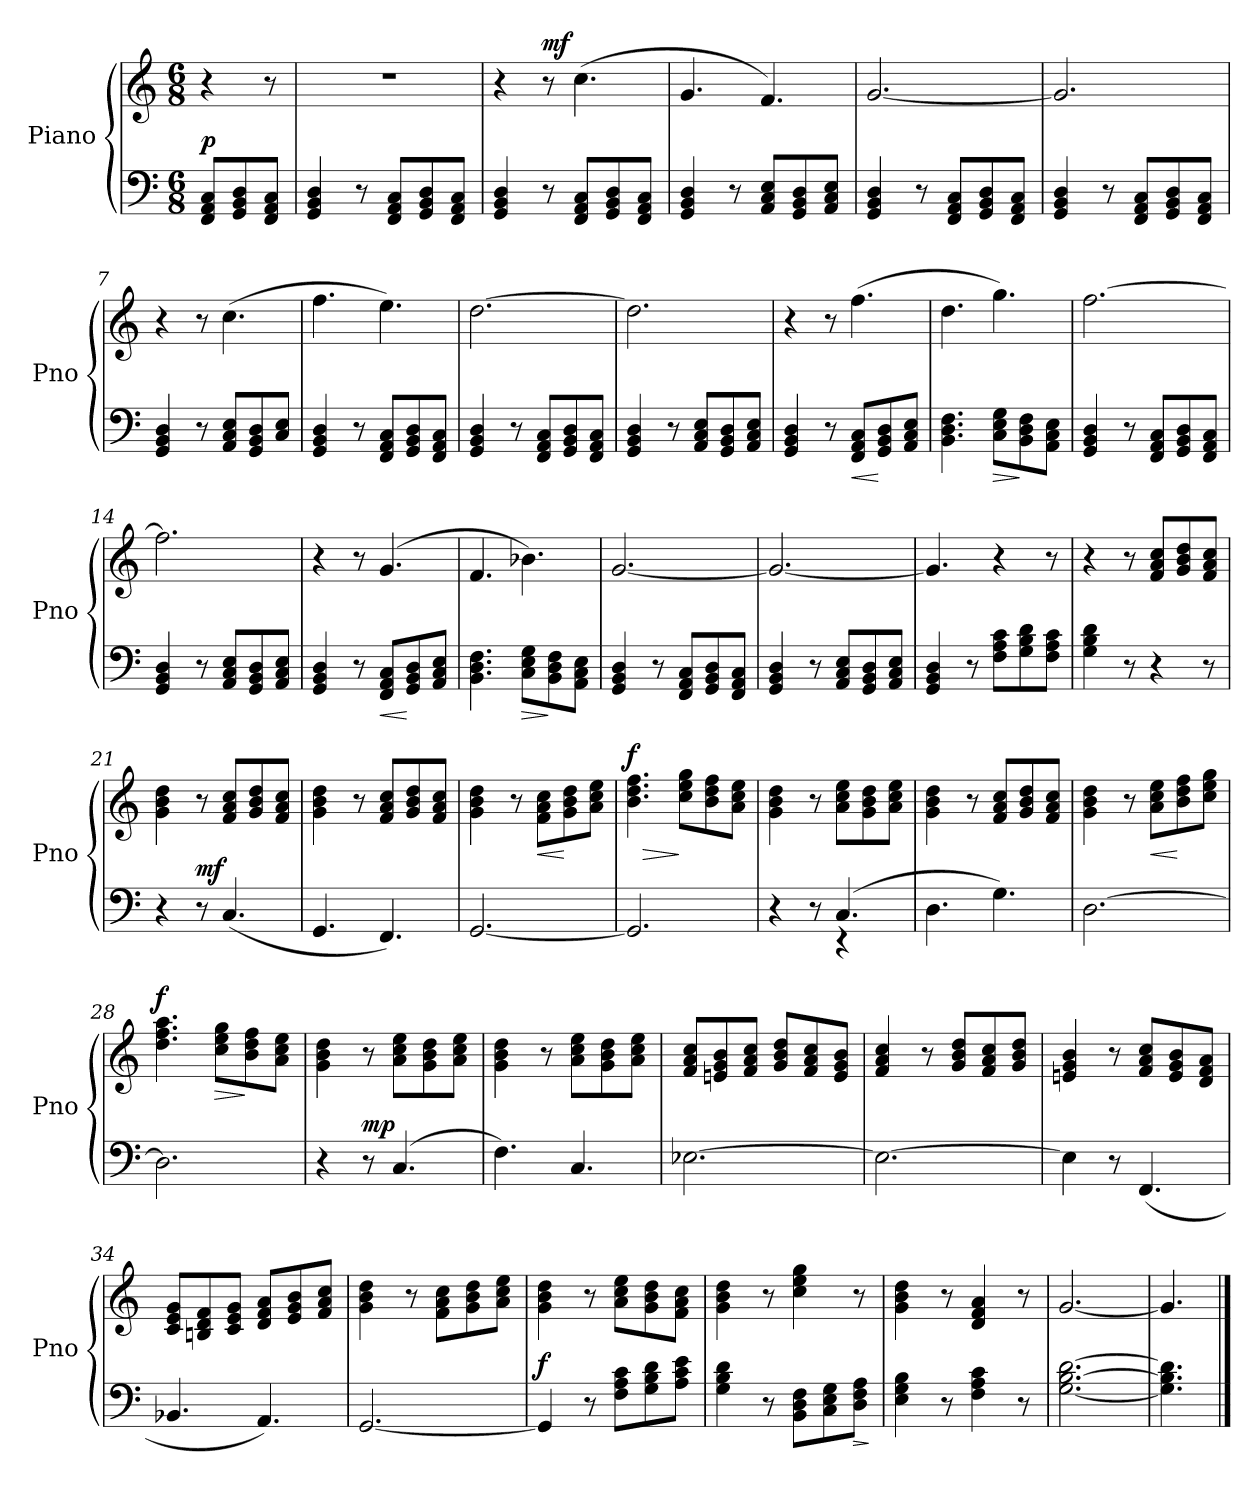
**kern	**dynam	**kern	**dynam
*part2	*part2	*part1	*part1
*staff2	*staff2	*staff1	*staff1
*I"Piano	*	*I"Piano	*
*I'Pno	*	*I'Pno	*
*clefF4	*	*clefG2	*
*k[]	*	*k[]	*
*M6/8	*	*M6/8	*
*MM84	*	*MM84	*
=1	=1	=1	=1
!	!LO:DY:a	!	!
8FF/ 8AA/ 8C/L	p	4r	.
8GG/ 8BB/ 8D/	.	.	.
8FF/ 8AA/ 8C/J	.	8r	.
=2	=2	=2	=2
4GG/ 4BB/ 4D/	.	2.r	.
8r	.	.	.
8FF/ 8AA/ 8C/L	.	.	.
8GG/ 8BB/ 8D/	.	.	.
8FF/ 8AA/ 8C/J	.	.	.
=3	=3	=3	=3
4GG/ 4BB/ 4D/	.	4r	.
!	!	!	!LO:DY:a
8r	.	8r	mf
8FF/ 8AA/ 8C/L	.	(4.cc\	.
8GG/ 8BB/ 8D/	.	.	.
8FF/ 8AA/ 8C/J	.	.	.
=4	=4	=4	=4
4GG/ 4BB/ 4D/	.	4.g/	.
8r	.	.	.
8AA/ 8C/ 8E/L	.	4.f/)	.
8GG/ 8BB/ 8D/	.	.	.
8AA/ 8C/ 8E/J	.	.	.
!!LO:LB:g=z
=5	=5	=5	=5
4GG/ 4BB/ 4D/	.	[2.g/	.
8r	.	.	.
8FF/ 8AA/ 8C/L	.	.	.
8GG/ 8BB/ 8D/	.	.	.
8FF/ 8AA/ 8C/J	.	.	.
=6	=6	=6	=6
4GG/ 4BB/ 4D/	.	2.g/]	.
8r	.	.	.
8FF/ 8AA/ 8C/L	.	.	.
8GG/ 8BB/ 8D/	.	.	.
8FF/ 8AA/ 8C/J	.	.	.
=7	=7	=7	=7
4GG/ 4BB/ 4D/	.	4r	.
8r	.	8r	.
8AA/ 8C/ 8E/L	.	(4.cc\	.
8GG/ 8BB/ 8D/	.	.	.
8C/ 8E/J	.	.	.
=8	=8	=8	=8
4GG/ 4BB/ 4D/	.	4.ff\	.
8r	.	.	.
8FF/ 8AA/ 8C/L	.	4.ee\)	.
8GG/ 8BB/ 8D/	.	.	.
8FF/ 8AA/ 8C/J	.	.	.
!!LO:LB:g=z
=9	=9	=9	=9
4GG/ 4BB/ 4D/	.	[2.dd\	.
8r	.	.	.
8FF/ 8AA/ 8C/L	.	.	.
8GG/ 8BB/ 8D/	.	.	.
8FF/ 8AA/ 8C/J	.	.	.
=10	=10	=10	=10
4GG/ 4BB/ 4D/	.	2.dd\]	.
8r	.	.	.
8AA/ 8C/ 8E/L	.	.	.
8GG/ 8BB/ 8D/	.	.	.
8AA/ 8C/ 8E/J	.	.	.
=11	=11	=11	=11
4GG/ 4BB/ 4D/	.	4r	.
8r	.	8r	.
!	!LO:HP:b	!	!
8FF/ 8AA/ 8C/L	<	(4.ff\	.
8GG/ 8BB/ 8D/	[	.	.
8AA/ 8C/ 8E/J	.	.	.
=12	=12	=12	=12
4.BB\ 4.D\ 4.F\	.	4.dd\	.
!	!LO:HP:b	!	!
8C\ 8E\ 8G\L	>	4.gg\)	.
8BB\ 8D\ 8F\	]	.	.
8AA\ 8C\ 8E\J	.	.	.
!!LO:LB:g=z
=13	=13	=13	=13
4GG/ 4BB/ 4D/	.	[2.ff\	.
8r	.	.	.
8FF/ 8AA/ 8C/L	.	.	.
8GG/ 8BB/ 8D/	.	.	.
8FF/ 8AA/ 8C/J	.	.	.
=14	=14	=14	=14
4GG/ 4BB/ 4D/	.	2.ff\]	.
8r	.	.	.
8AA/ 8C/ 8E/L	.	.	.
8GG/ 8BB/ 8D/	.	.	.
8AA/ 8C/ 8E/J	.	.	.
=15	=15	=15	=15
4GG/ 4BB/ 4D/	.	4r	.
8r	.	8r	.
!	!LO:HP:b	!	!
8FF/ 8AA/ 8C/L	<	(4.g/	.
8GG/ 8BB/ 8D/	[	.	.
8AA/ 8C/ 8E/J	.	.	.
=16	=16	=16	=16
4.BB\ 4.D\ 4.F\	.	4.f/	.
!	!LO:HP:b	!	!
8C\ 8E\ 8G\L	>	4.b-X\)	.
8BB\ 8D\ 8F\	]	.	.
8AA\ 8C\ 8E\J	.	.	.
!!LO:LB:g=z
=17	=17	=17	=17
4GG/ 4BB/ 4D/	.	[2.g/	.
8r	.	.	.
8FF/ 8AA/ 8C/L	.	.	.
8GG/ 8BB/ 8D/	.	.	.
8FF/ 8AA/ 8C/J	.	.	.
=18	=18	=18	=18
4GG/ 4BB/ 4D/	.	2.g/_	.
8r	.	.	.
8AA/ 8C/ 8E/L	.	.	.
8GG/ 8BB/ 8D/	.	.	.
8AA/ 8C/ 8E/J	.	.	.
=19	=19	=19	=19
4GG/ 4BB/ 4D/	.	4.g/]	.
8r	.	.	.
8F\ 8A\ 8c\L	.	4r	.
8G\ 8B\ 8d\	.	.	.
8F\ 8A\ 8c\J	.	8r	.
=20	=20	=20	=20
4G\ 4B\ 4d\	.	4r	.
8r	.	8r	.
4r	.	8f/ 8a/ 8cc/L	.
.	.	8g/ 8b/ 8dd/	.
8r	.	8f/ 8a/ 8cc/J	.
!!LO:PB:g=z
=21	=21	=21	=21
4r	.	4g\ 4b\ 4dd\	.
!	!LO:DY:a	!	!
8r	mf	8r	.
(4.C/	.	8f/ 8a/ 8cc/L	.
.	.	8g/ 8b/ 8dd/	.
.	.	8f/ 8a/ 8cc/J	.
=22	=22	=22	=22
4.GG/	.	4g\ 4b\ 4dd\	.
.	.	8r	.
4.FF/)	.	8f/ 8a/ 8cc/L	.
.	.	8g/ 8b/ 8dd/	.
.	.	8f/ 8a/ 8cc/J	.
=23	=23	=23	=23
[2.GG/	.	4g\ 4b\ 4dd\	.
.	.	8r	.
!	!	!	!LO:HP:b
.	.	8f\ 8a\ 8cc\L	<
.	.	8g\ 8b\ 8dd\	[
.	.	8a\ 8cc\ 8ee\J	.
=24	=24	=24	=24
!	!	!	!LO:HP:b
!	!	!	!LO:DY:n=1:a
2.GG/]	.	4.b\ 4.dd\ 4.ff\	> f
.	.	8cc\ 8ee\ 8gg\L	]
.	.	8b\ 8dd\ 8ff\	.
.	.	8a\ 8cc\ 8ee\J	.
!!LO:LB:g=z
=25	=25	=25	=25
*^	*	*	*
4r	4.ryy	.	4g\ 4b\ 4dd\	.
8r	.	.	8r	.
(4.C/	4r	.	8a\ 8cc\ 8ee\L	.
.	.	.	8g\ 8b\ 8dd\	.
.	8ryy	.	8a\ 8cc\ 8ee\J	.
*v	*v	*	*	*
=26	=26	=26	=26
4.D\	.	4g\ 4b\ 4dd\	.
.	.	8r	.
4.G\)	.	8f/ 8a/ 8cc/L	.
.	.	8g/ 8b/ 8dd/	.
.	.	8f/ 8a/ 8cc/J	.
=27	=27	=27	=27
[2.D\	.	4g\ 4b\ 4dd\	.
.	.	8r	.
!	!	!	!LO:HP:b
.	.	8a\ 8cc\ 8ee\L	<
.	.	8b\ 8dd\ 8ff\	[
.	.	8cc\ 8ee\ 8gg\J	.
=28	=28	=28	=28
!	!	!	!LO:DY:a
2.D\]	.	4.dd\ 4.ff\ 4.aa\	f
!	!	!	!LO:HP:b
.	.	8cc\ 8ee\ 8gg\L	>
.	.	8b\ 8dd\ 8ff\	]
.	.	8a\ 8cc\ 8ee\J	.
=29	=29	=29	=29
4r	.	4g\ 4b\ 4dd\	.
!	!LO:DY:a	!	!
8r	mp	8r	.
(4.C/	.	8a\ 8cc\ 8ee\L	.
.	.	8g\ 8b\ 8dd\	.
.	.	8a\ 8cc\ 8ee\J	.
!!LO:LB:g=z
=30	=30	=30	=30
4.F\)	.	4g\ 4b\ 4dd\	.
.	.	8r	.
4.C/	.	8a\ 8cc\ 8ee\L	.
.	.	8g\ 8b\ 8dd\	.
.	.	8a\ 8cc\ 8ee\J	.
=31	=31	=31	=31
[2.E-X\	.	8f/ 8a/ 8cc/L	.
.	.	8en/ 8g/ 8b/	.
.	.	8f/ 8a/ 8cc/J	.
.	.	8g/ 8b/ 8dd/L	.
.	.	8f/ 8a/ 8cc/	.
.	.	8e/ 8g/ 8b/J	.
=32	=32	=32	=32
2.E-\_	.	4f/ 4a/ 4cc/	.
.	.	8r	.
.	.	8g/ 8b/ 8dd/L	.
.	.	8f/ 8a/ 8cc/	.
.	.	8g/ 8b/ 8dd/J	.
=33	=33	=33	=33
4E-\]	.	4en/ 4g/ 4b/	.
8r	.	8r	.
(4.FF/	.	8f/ 8a/ 8cc/L	.
.	.	8e/ 8g/ 8b/	.
.	.	8d/ 8f/ 8a/J	.
=34	=34	=34	=34
4.BB-X/	.	8c/ 8e/ 8g/L	.
.	.	8Bn/ 8d/ 8f/	.
.	.	8c/ 8e/ 8g/J	.
4.AA/)	.	8d/ 8f/ 8a/L	.
.	.	8e/ 8g/ 8b/	.
.	.	8f/ 8a/ 8cc/J	.
!!LO:LB:g=z
=35	=35	=35	=35
[2.GG/	.	4g\ 4b\ 4dd\	.
.	.	8r	.
.	.	8f\ 8a\ 8cc\L	.
.	.	8g\ 8b\ 8dd\	.
.	.	8a\ 8cc\ 8ee\J	.
=36	=36	=36	=36
!	!LO:DY:a	!	!
4GG/]	f	4g\ 4b\ 4dd\	.
8r	.	8r	.
8F\ 8A\ 8c\L	.	8a\ 8cc\ 8ee\L	.
8G\ 8B\ 8d\	.	8g\ 8b\ 8dd\	.
8A\ 8c\ 8e\J	.	8f\ 8a\ 8cc\J	.
=37	=37	=37	=37
4G\ 4B\ 4d\	.	4g\ 4b\ 4dd\	.
8r	.	8r	.
8BB\ 8D\ 8F\L	.	4cc\ 4ee\ 4gg\	.
8C\ 8E\ 8G\	.	.	.
!	!LO:HP:b	!	!
8D\ 8F\ 8A\J	>	8r	.
.	]	.	.
=38	=38	=38	=38
4E\ 4G\ 4B\	.	4g\ 4b\ 4dd\	.
8r	.	8r	.
4F\ 4A\ 4c\	.	4d/ 4f/ 4a/	.
8r	.	8r	.
=39	=39	=39	=39
[2.G\ [2.B\ [2.d\	.	[2.g/	.
=40	=40	=40	=40
4.G\] 4.B\] 4.d\]	.	4.g/]	.
==	==	==	==
*-	*-	*-	*-
